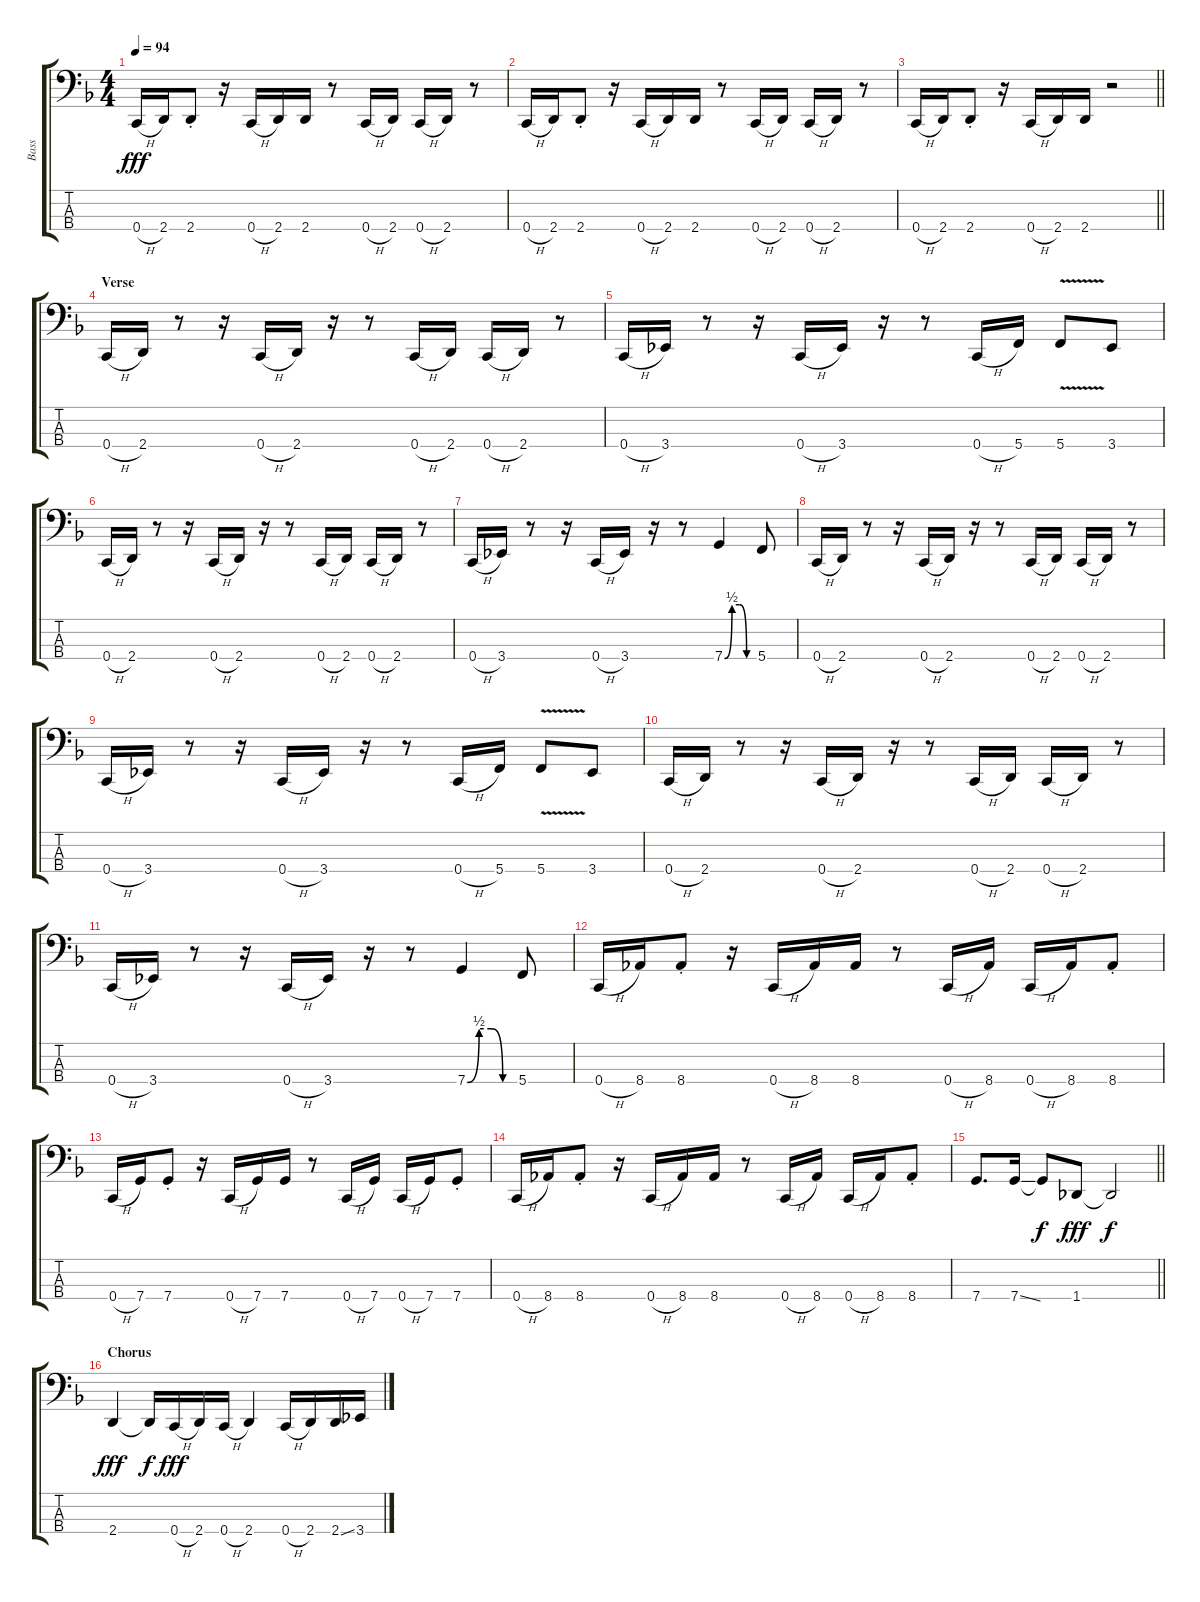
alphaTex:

\track ("Bass" "Bass") {instrument electricbassfinger}
\staff {score tabs}
\tuning (F2 C2 G1 C1) {hide}
\ts (4 4)
\tempo 94
\clef f4
\ks f
0.4{h}.16{dy fff} 2.4.16 2.4{st}.8 r.16 0.4{h}.16 2.4.16 2.4.16 r.8 0.4{h}.16 2.4.16 0.4{h}.16 2.4.16 r.8 |
0.4{h}.16 2.4.16 2.4{st}.8 r.16 0.4{h}.16 2.4.16 2.4.16 r.8 0.4{h}.16 2.4.16 0.4{h}.16 2.4.16 r.8 |
\barLineRight lightlight
0.4{h}.16 2.4.16 2.4{st}.8 r.16 0.4{h}.16 2.4.16 2.4.16 r.2 |
\section ("" "Verse")
0.4{h}.16 2.4.16 r.8 r.16 0.4{h}.16 2.4.16 r.16 r.8 0.4{h}.16 2.4.16 0.4{h}.16 2.4.16 r.8 |
0.4{h}.16 3.4.16 r.8 r.16 0.4{h}.16 3.4.16 r.16 r.8 0.4{h}.16 5.4.16 5.4{v}.8 3.4.8 |
0.4{h}.16 2.4.16 r.8 r.16 0.4{h}.16 2.4.16 r.16 r.8 0.4{h}.16 2.4.16 0.4{h}.16 2.4.16 r.8 |
0.4{h}.16 3.4.16 r.8 r.16 0.4{h}.16 3.4.16 r.16 r.8 7.4{be (custom 0 0 15 2 30 2 45 0 60 0)}.4 5.4.8 |
0.4{h}.16 2.4.16 r.8 r.16 0.4{h}.16 2.4.16 r.16 r.8 0.4{h}.16 2.4.16 0.4{h}.16 2.4.16 r.8 |
0.4{h}.16 3.4.16 r.8 r.16 0.4{h}.16 3.4.16 r.16 r.8 0.4{h}.16 5.4.16 5.4{v}.8 3.4.8 |
0.4{h}.16 2.4.16 r.8 r.16 0.4{h}.16 2.4.16 r.16 r.8 0.4{h}.16 2.4.16 0.4{h}.16 2.4.16 r.8 |
0.4{h}.16 3.4.16 r.8 r.16 0.4{h}.16 3.4.16 r.16 r.8 7.4{be (custom 0 0 15 2 30 2 45 0 60 0)}.4 5.4.8 |
0.4{h}.16 8.4.16 8.4{st}.8 r.16 0.4{h}.16 8.4.16 8.4.16 r.8 0.4{h}.16 8.4.16 0.4{h}.16 8.4.16 8.4{st}.8 |
0.4{h}.16 7.4.16 7.4{st}.8 r.16 0.4{h}.16 7.4.16 7.4.16 r.8 0.4{h}.16 7.4.16 0.4{h}.16 7.4.16 7.4{st}.8 |
0.4{h}.16 8.4.16 8.4{st}.8 r.16 0.4{h}.16 8.4.16 8.4.16 r.8 0.4{h}.16 8.4.16 0.4{h}.16 8.4.16 8.4{st}.8 |
\barLineRight lightlight
7.4.8{d} 7.4{ss}.16 7.4{t}.8{dy f} 1.4.8{dy fff} 1.4{t}.2{dy f} |
\section ("" "Chorus")
2.4.4{dy fff} 2.4{t}.16{dy f} 0.4{h}.16{dy fff} 2.4.16 0.4{h}.16 2.4.4 0.4{h}.16 2.4.16 2.4{ss}.16 3.4.16
